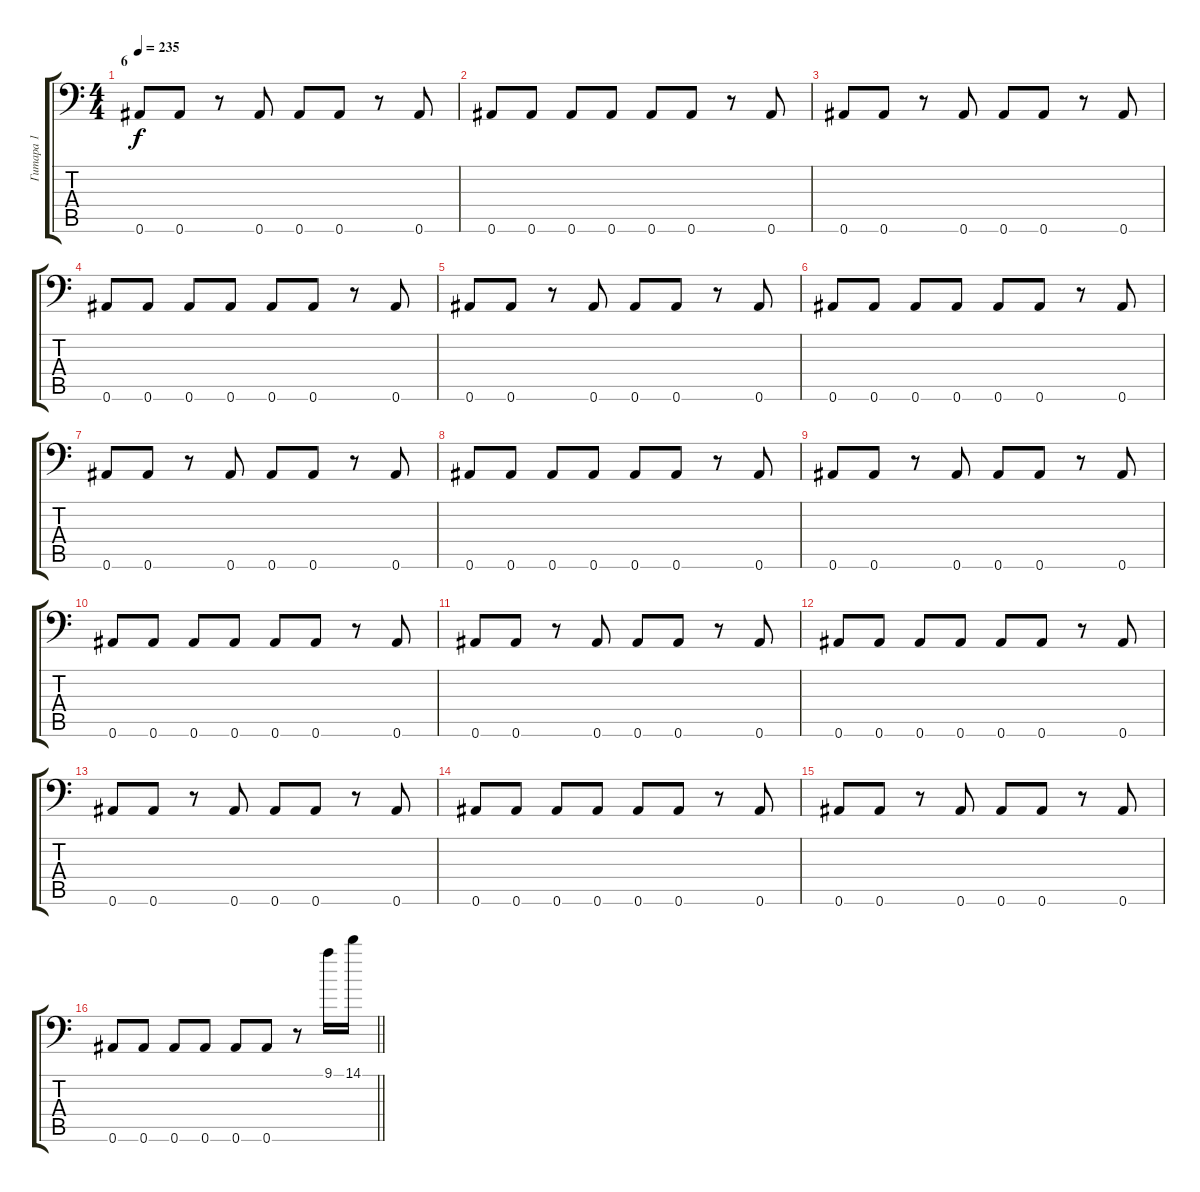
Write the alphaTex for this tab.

\track ("Гитара 1" "Гитара 1") {instrument overdrivenguitar}
\staff {score tabs}
\tuning (C4 G3 Eb3 Bb2 F2 Bb1) {hide}
\ts (4 4)
\section ("" "6")
\tempo 235
\clef f4
\ks c
0.6.8{dy f} 0.6.8 r.8 0.6.8 0.6.8 0.6.8 r.8 0.6.8 |
0.6.8 0.6.8 0.6.8 0.6.8 0.6.8 0.6.8 r.8 0.6.8 |
0.6.8 0.6.8 r.8 0.6.8 0.6.8 0.6.8 r.8 0.6.8 |
0.6.8 0.6.8 0.6.8 0.6.8 0.6.8 0.6.8 r.8 0.6.8 |
0.6.8 0.6.8 r.8 0.6.8 0.6.8 0.6.8 r.8 0.6.8 |
0.6.8 0.6.8 0.6.8 0.6.8 0.6.8 0.6.8 r.8 0.6.8 |
0.6.8 0.6.8 r.8 0.6.8 0.6.8 0.6.8 r.8 0.6.8 |
0.6.8 0.6.8 0.6.8 0.6.8 0.6.8 0.6.8 r.8 0.6.8 |
0.6.8 0.6.8 r.8 0.6.8 0.6.8 0.6.8 r.8 0.6.8 |
0.6.8 0.6.8 0.6.8 0.6.8 0.6.8 0.6.8 r.8 0.6.8 |
0.6.8 0.6.8 r.8 0.6.8 0.6.8 0.6.8 r.8 0.6.8 |
0.6.8 0.6.8 0.6.8 0.6.8 0.6.8 0.6.8 r.8 0.6.8 |
0.6.8 0.6.8 r.8 0.6.8 0.6.8 0.6.8 r.8 0.6.8 |
0.6.8 0.6.8 0.6.8 0.6.8 0.6.8 0.6.8 r.8 0.6.8 |
0.6.8 0.6.8 r.8 0.6.8 0.6.8 0.6.8 r.8 0.6.8 |
\barLineRight lightlight
0.6.8 0.6.8 0.6.8 0.6.8 0.6.8 0.6.8 r.8 9.1.16 14.1.16
